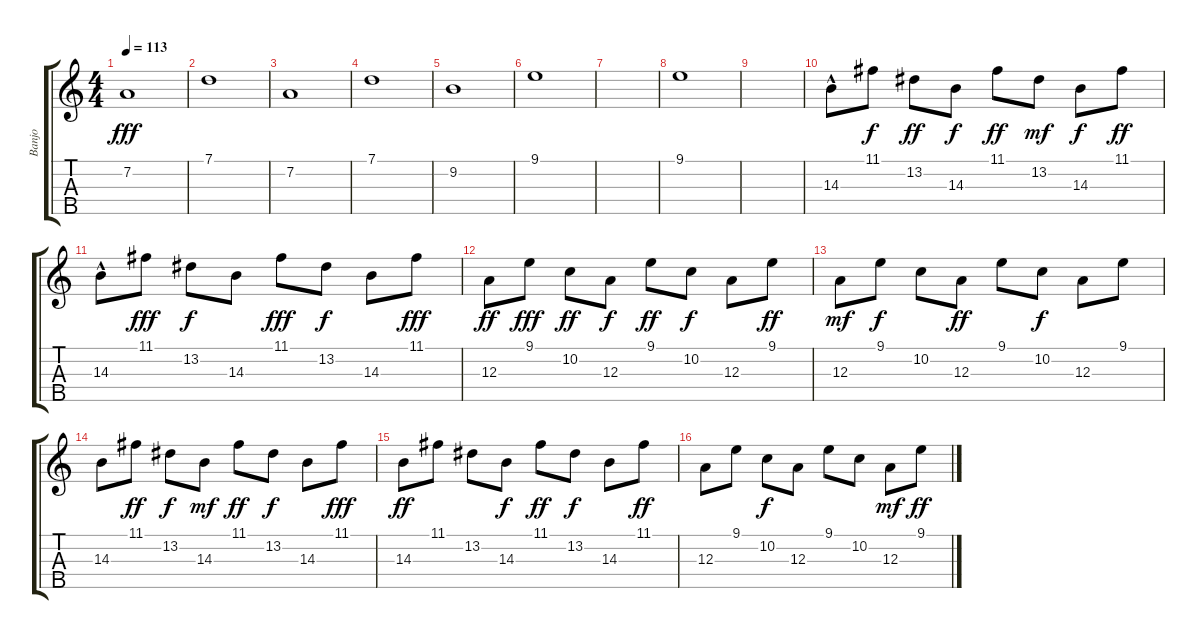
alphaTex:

\track ("Banjo" "Banjo") {instrument banjo}
\staff {score tabs}
\tuning (G3 D3 A2 E2 B1) {hide}
\displaytranspose 12
\ts (4 4)
\tempo 113
\clef g2
\ks c
7.2.1{dy fff} |
7.1.1 |
7.2.1 |
7.1.1 |
9.2.1 |
9.1.1 |
|
9.1.1 |
|
14.3{hac}.8 11.1.8{dy f} 13.2.8{dy ff} 14.3.8{dy f} 11.1.8{dy ff} 13.2.8{dy mf} 14.3.8{dy f} 11.1.8{dy ff} |
14.3{hac}.8 11.1.8{dy fff} 13.2.8{dy f} 14.3.8 11.1.8{dy fff} 13.2.8{dy f} 14.3.8 11.1.8{dy fff} |
12.3.8{dy ff} 9.1.8{dy fff} 10.2.8{dy ff} 12.3.8{dy f} 9.1.8{dy ff} 10.2.8{dy f} 12.3.8 9.1.8{dy ff} |
12.3.8{dy mf} 9.1.8{dy f} 10.2.8 12.3.8{dy ff} 9.1.8 10.2.8{dy f} 12.3.8 9.1.8 |
14.3.8 11.1.8{dy ff} 13.2.8{dy f} 14.3.8{dy mf} 11.1.8{dy ff} 13.2.8{dy f} 14.3.8 11.1.8{dy fff} |
14.3.8{dy ff} 11.1.8 13.2.8 14.3.8{dy f} 11.1.8{dy ff} 13.2.8{dy f} 14.3.8 11.1.8{dy ff} |
12.3.8 9.1.8 10.2.8{dy f} 12.3.8 9.1.8 10.2.8 12.3.8{dy mf} 9.1.8{dy ff}
